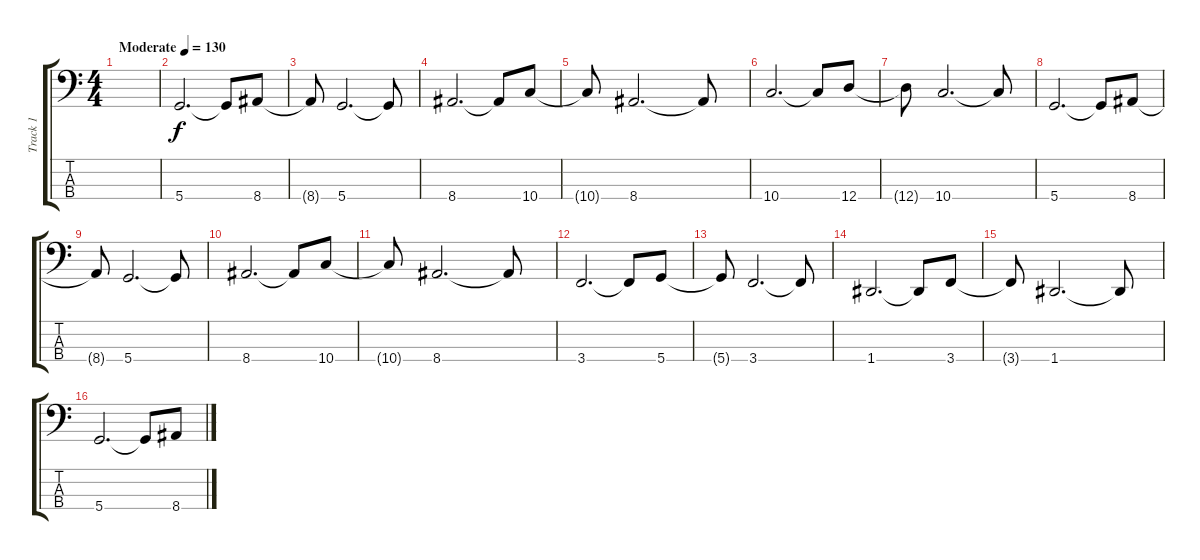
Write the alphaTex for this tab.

\track ("Track 1" "Track 1") {instrument fretlessbass}
\staff {score tabs}
\tuning (F2 C2 G1 D1) {hide}
\ts (4 4)
\tempo (130 "Moderate")
\clef f4
\ks c
|
5.4.2{d} 5.4{t}.8 8.4.8 |
8.4{t}.8 5.4.2{d} 5.4{t}.8 |
8.4.2{d} 8.4{t}.8 10.4.8 |
10.4{t}.8 8.4.2{d} 8.4{t}.8 |
10.4.2{d} 10.4{t}.8 12.4.8 |
12.4{t}.8 10.4.2{d} 10.4{t}.8 |
5.4.2{d} 5.4{t}.8 8.4.8 |
8.4{t}.8 5.4.2{d} 5.4{t}.8 |
8.4.2{d} 8.4{t}.8 10.4.8 |
10.4{t}.8 8.4.2{d} 8.4{t}.8 |
3.4.2{d} 3.4{t}.8 5.4.8 |
5.4{t}.8 3.4.2{d} 3.4{t}.8 |
1.4.2{d} 1.4{t}.8 3.4.8 |
3.4{t}.8 1.4.2{d} 1.4{t}.8 |
5.4.2{d} 5.4{t}.8 8.4.8
